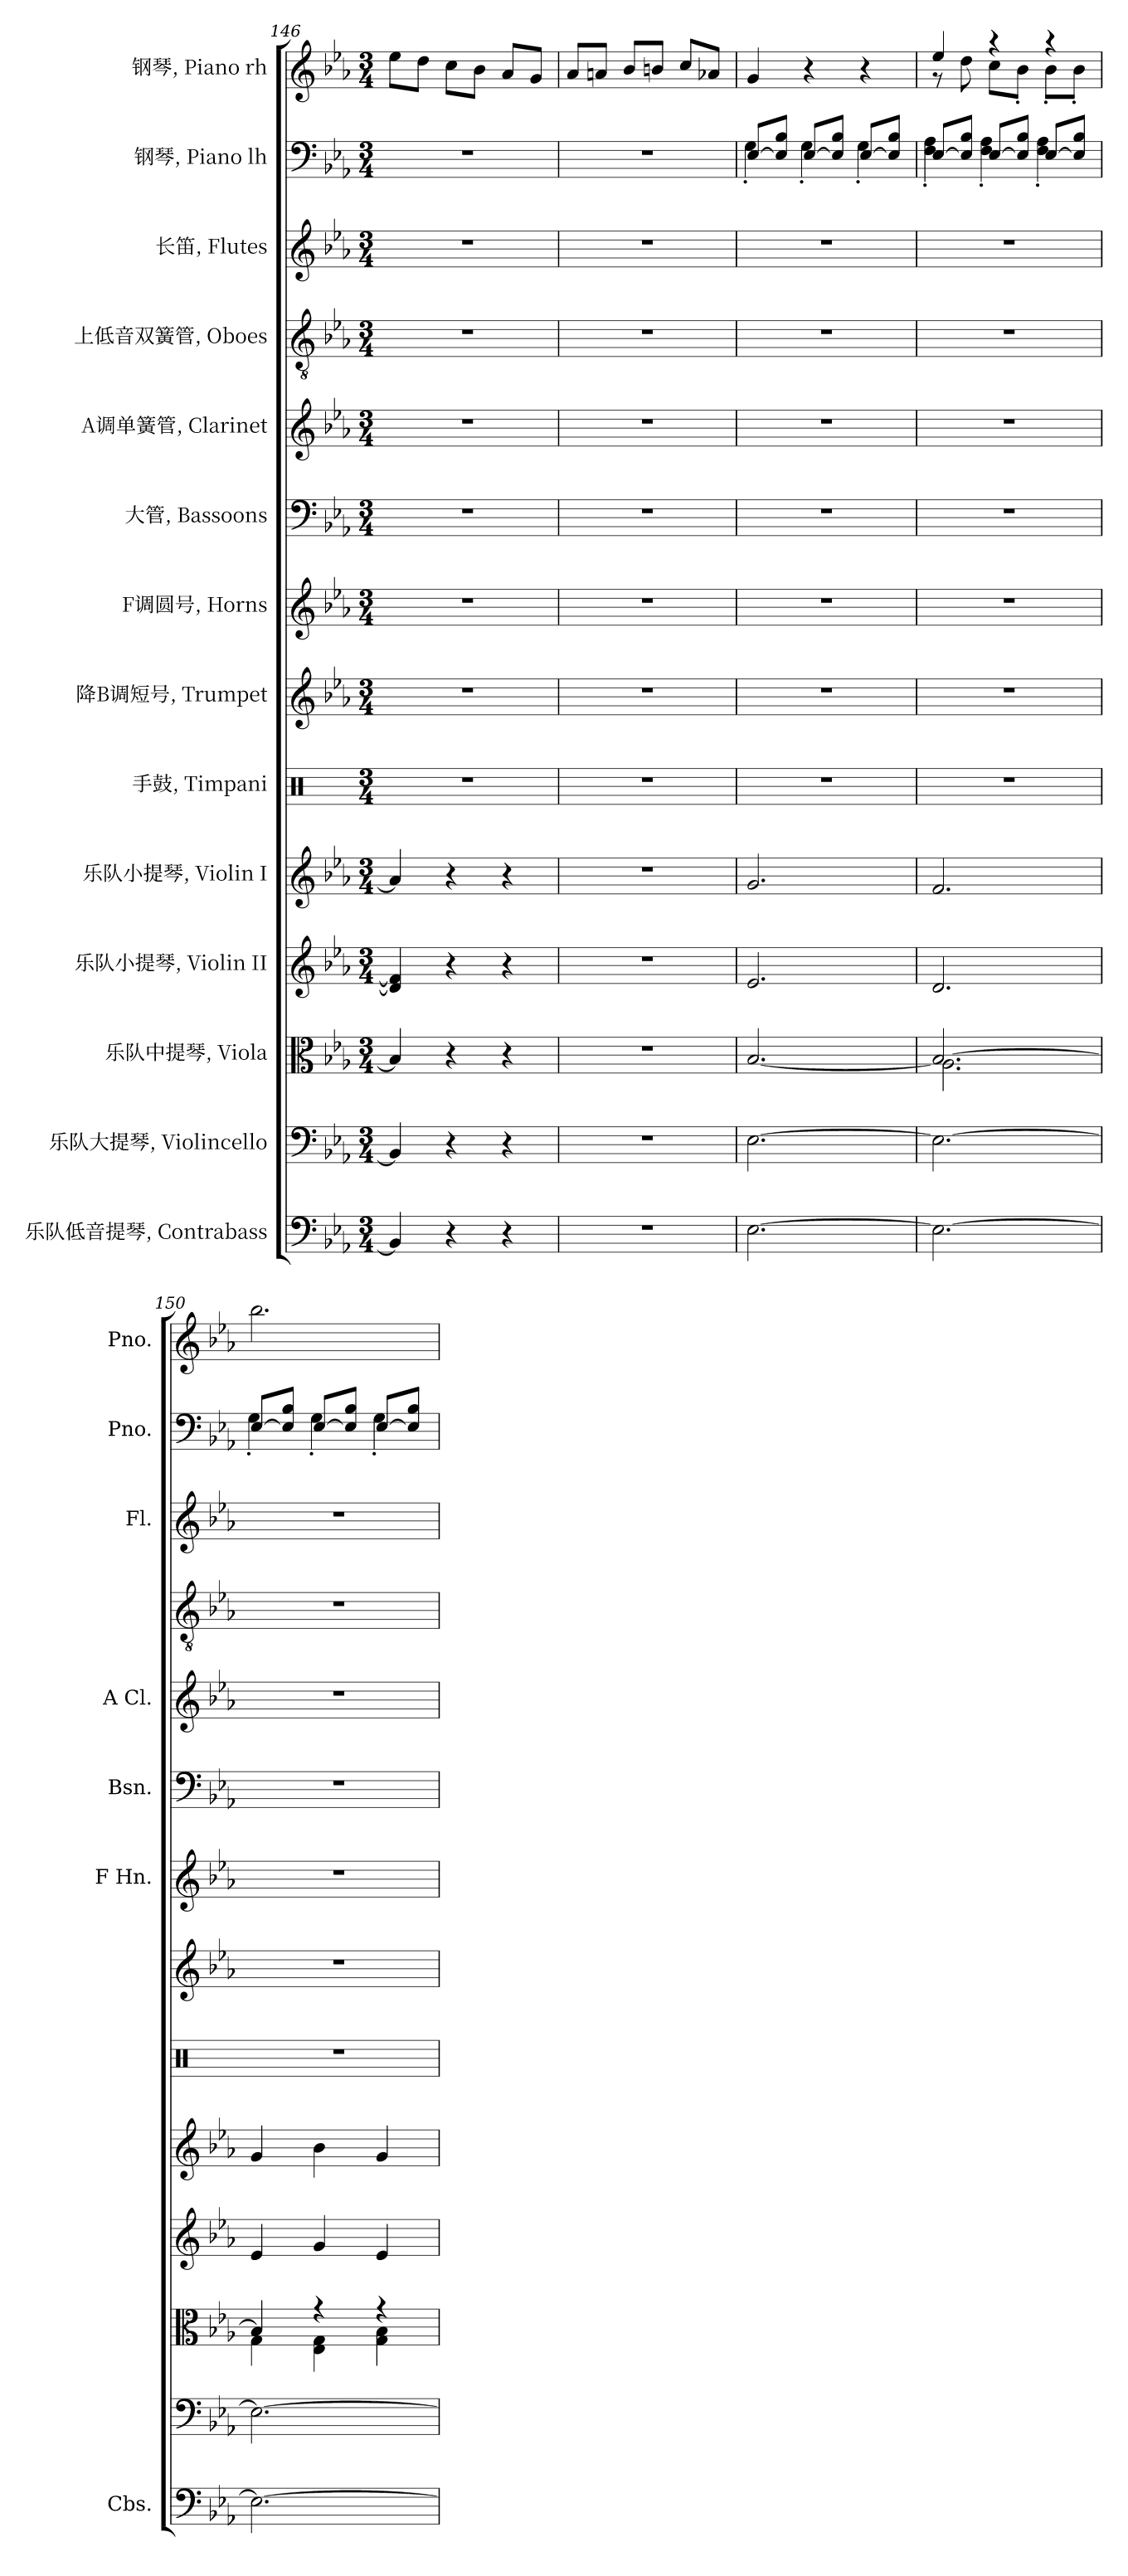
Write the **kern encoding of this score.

**kern	**kern	**kern	**kern	**kern	**kern	**kern	**kern	**kern	**kern	**kern	**kern	**kern	**kern
*part14	*part13	*part12	*part11	*part10	*part9	*part8	*part7	*part6	*part5	*part4	*part3	*part2	*part1
*staff14	*staff13	*staff12	*staff11	*staff10	*staff9	*staff8	*staff7	*staff6	*staff5	*staff4	*staff3	*staff2	*staff1
*I"乐队低音提琴, Contrabass	*I"乐队大提琴, Violincello	*I"乐队中提琴, Viola	*I"乐队小提琴, Violin II	*I"乐队小提琴, Violin I	*I"手鼓, Timpani	*I"降B调短号, Trumpet	*I"F调圆号, Horns	*I"大管, Bassoons	*I"A调单簧管, Clarinet	*I"上低音双簧管, Oboes	*I"长笛, Flutes	*I"钢琴, Piano lh	*I"钢琴, Piano rh
*I'Cbs.	*	*	*	*	*	*	*I'F Hn.	*I'Bsn.	*I'A Cl.	*	*I'Fl.	*I'Pno.	*I'Pno.
*clefF4	*clefF4	*clefC3	*clefG2	*clefG2	*clefX	*clefG2	*clefG2	*clefF4	*clefG2	*clefGv2	*clefG2	*clefF4	*clefG2
*ITrd7c12	*	*	*	*	*	*ITrd1c2	*ITrd4c7	*	*ITrd2c3	*	*	*	*
*k[b-e-a-]	*k[b-e-a-]	*k[b-e-a-]	*k[b-e-a-]	*k[b-e-a-]	*k[]	*k[b-e-a-d-g-]	*k[b-e-a-d-]	*k[b-e-a-]	*k[]	*k[b-e-a-]	*k[b-e-a-]	*k[b-e-a-]	*k[b-e-a-]
*M3/4	*M3/4	*M3/4	*M3/4	*M3/4	*M3/4	*M3/4	*M3/4	*M3/4	*M3/4	*M3/4	*M3/4	*M3/4	*M3/4
*MM130	*MM130	*MM130	*MM130	*MM130	*MM130	*MM130	*MM130	*MM130	*MM130	*MM130	*MM130	*MM130	*MM130
=146	=146	=146	=146	=146	=146	=146	=146	=146	=146	=146	=146	=146	=146
4BBB-/]	4BB-/]	4B-/]	4d/] 4f/]	4a-/]	2.r	2.r	2.r	2.r	2.r	2.r	2.r	2.r	8ee-\L
.	.	.	.	.	.	.	.	.	.	.	.	.	8dd\J
4r	4r	4r	4r	4r	.	.	.	.	.	.	.	.	8cc\L
.	.	.	.	.	.	.	.	.	.	.	.	.	8b-\J
*	*	*	*	*	*	*	*	*	*	*	*	*	*MM120
4r	4r	4r	4r	4r	.	.	.	.	.	.	.	.	8a-/L
.	.	.	.	.	.	.	.	.	.	.	.	.	8g/J
=147	=147	=147	=147	=147	=147	=147	=147	=147	=147	=147	=147	=147	=147
2.r	2.r	2.r	2.r	2.r	2.r	2.r	2.r	2.r	2.r	2.r	2.r	2.r	8a-/L
.	.	.	.	.	.	.	.	.	.	.	.	.	8an/J
.	.	.	.	.	.	.	.	.	.	.	.	.	8b-/L
.	.	.	.	.	.	.	.	.	.	.	.	.	8bn/J
.	.	.	.	.	.	.	.	.	.	.	.	.	8cc/L
.	.	.	.	.	.	.	.	.	.	.	.	.	8a-X/J
!!LO:PB:g=z
=148	=148	=148	=148	=148	=148	=148	=148	=148	=148	=148	=148	=148	=148
*	*	*	*	*	*	*	*	*	*	*	*	*	*MM125
*	*	*	*	*	*	*	*	*	*	*	*	*^	*
[2.EE-\	[2.E-\	[2.B-/	2.e-/	2.g/	2.r	2.r	2.r	2.r	2.r	2.r	2.r	[8E-/L	4G'\	4g/
.	.	.	.	.	.	.	.	.	.	.	.	8E-/] 8B-/J	.	.
*	*	*	*	*	*	*	*	*	*	*	*	*	*	*MM130
.	.	.	.	.	.	.	.	.	.	.	.	[8E-/L	4G'\	4r
.	.	.	.	.	.	.	.	.	.	.	.	8E-/] 8B-/J	.	.
*	*	*	*	*	*	*	*	*	*	*	*	*	*	*MM135
.	.	.	.	.	.	.	.	.	.	.	.	[8E-/L	4G'\	4r
.	.	.	.	.	.	.	.	.	.	.	.	8E-/] 8B-/J	.	.
=149	=149	=149	=149	=149	=149	=149	=149	=149	=149	=149	=149	=149	=149	=149
*	*	*^	*	*	*	*	*	*	*	*	*	*	*	*^
2.EE-\_	2.E-\_	2.B-/_	2.A-\	2.d/	2.f/	2.r	2.r	2.r	2.r	2.r	2.r	2.r	[8E-/L	4F\' 4A-\'	4ee-/	8r
.	.	.	.	.	.	.	.	.	.	.	.	.	8E-/] 8B-/J	.	.	8dd\
.	.	.	.	.	.	.	.	.	.	.	.	.	[8E-/L	4F\' 4A-\'	4r	8cc\L
.	.	.	.	.	.	.	.	.	.	.	.	.	8E-/] 8B-/J	.	.	8b-'\J
.	.	.	.	.	.	.	.	.	.	.	.	.	[8E-/L	4F\' 4A-\'	4r	8b-'\L
.	.	.	.	.	.	.	.	.	.	.	.	.	8E-/] 8B-/J	.	.	8b-'\J
*	*	*	*	*	*	*	*	*	*	*	*	*	*	*	*v	*v
=150	=150	=150	=150	=150	=150	=150	=150	=150	=150	=150	=150	=150	=150	=150	=150
2.EE-\_	2.E-\_	4B-/]	4G\	4e-/	4g/	2.r	2.r	2.r	2.r	2.r	2.r	2.r	[8E-/L	4G'\	2.bb-\
.	.	.	.	.	.	.	.	.	.	.	.	.	8E-/] 8B-/J	.	.
.	.	4r	4E-\ 4G\	4g/	4b-\	.	.	.	.	.	.	.	[8E-/L	4G'\	.
.	.	.	.	.	.	.	.	.	.	.	.	.	8E-/] 8B-/J	.	.
.	.	4r	4G\ 4B-\	4e-/	4g/	.	.	.	.	.	.	.	[8E-/L	4G'\	.
.	.	.	.	.	.	.	.	.	.	.	.	.	8E-/] 8B-/J	.	.
*	*	*v	*v	*	*	*	*	*	*	*	*	*	*v	*v	*
=	=	=	=	=	=	=	=	=	=	=	=	=	=
*-	*-	*-	*-	*-	*-	*-	*-	*-	*-	*-	*-	*-	*-
